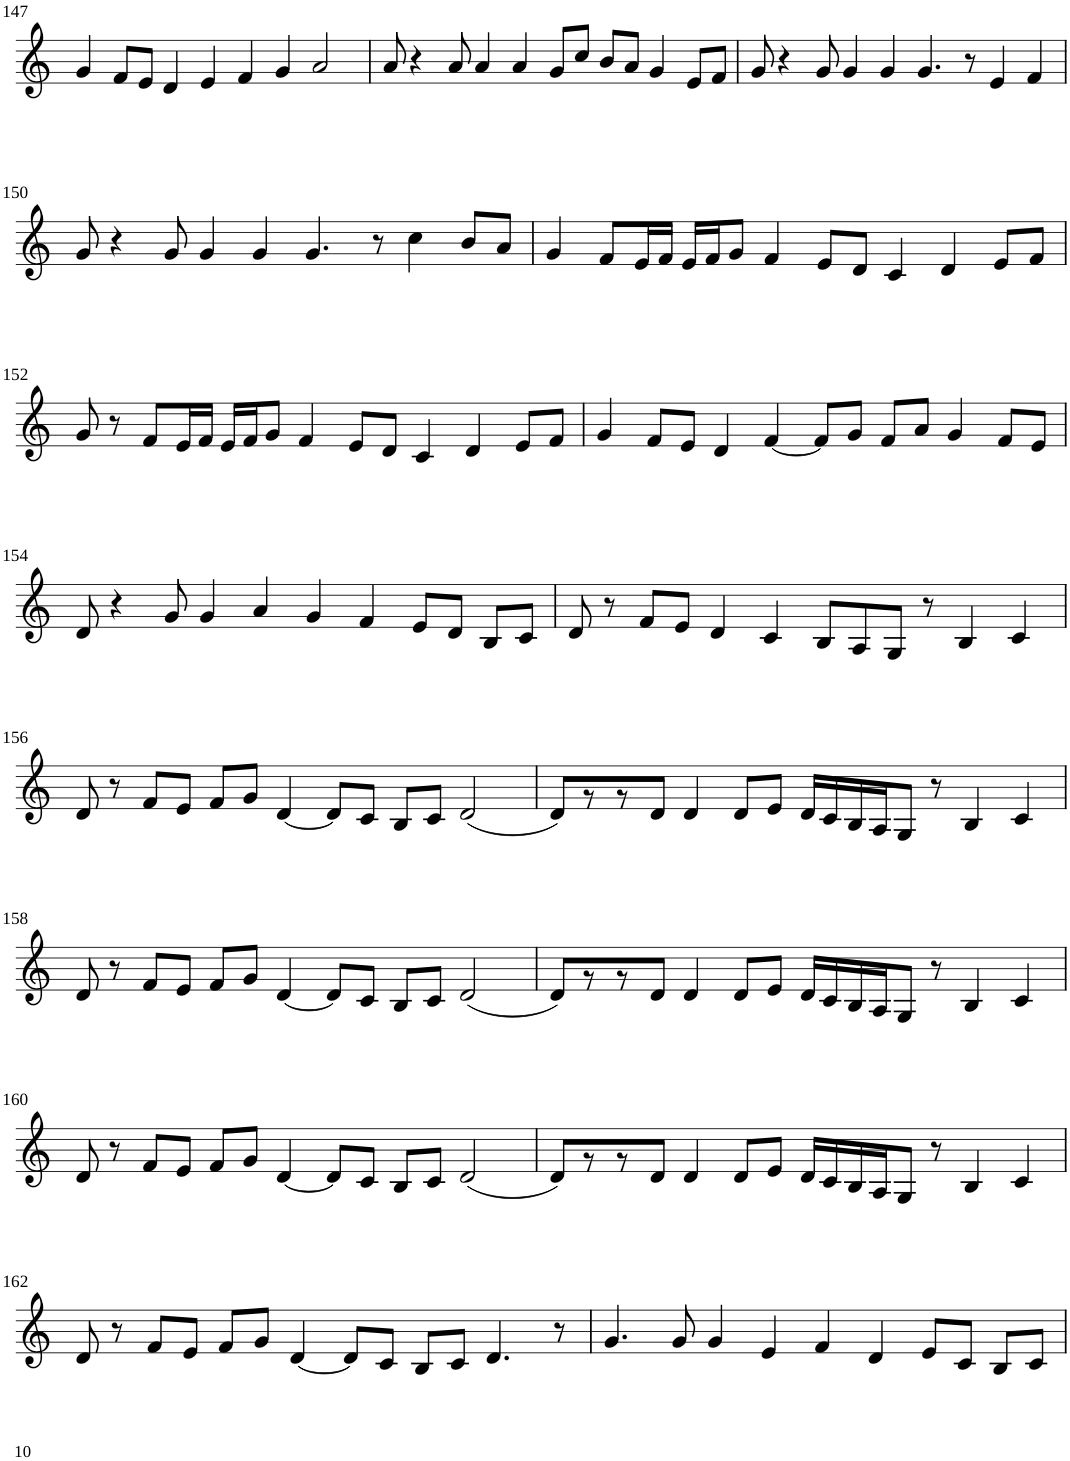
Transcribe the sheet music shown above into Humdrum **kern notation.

**kern
*part1
*staff1
*I"Violin
!!LO:PB:g=z
*clefG2
*k[]
*M8/4
=147
4g/
8f/L
8e/J
4d/
4e/
4f/
4g/
2a/
=148
8a/
4r
8a/
4a/
4a/
8g/L
8cc/J
8b/L
8a/J
4g/
8e/L
8f/J
=149
8g/
4r
8g/
4g/
4g/
4.g/
8r
4e/
4f/
!!LO:LB:g=z
=150
8g/
4r
8g/
4g/
4g/
4.g/
8r
4cc\
8b/L
8a/J
=151
4g/
8f/L
16e/L
16f/JJ
16e/LL
16f/J
8g/J
4f/
8e/L
8d/J
4c/
4d/
8e/L
8f/J
!!LO:LB:g=z
=152
8g/
8r
8f/L
16e/L
16f/JJ
16e/LL
16f/J
8g/J
4f/
8e/L
8d/J
4c/
4d/
8e/L
8f/J
=153
4g/
8f/L
8e/J
4d/
[4f/
8f/L]
8g/J
8f/L
8a/J
4g/
8f/L
8e/J
!!LO:LB:g=z
=154
8d/
4r
8g/
4g/
4a/
4g/
4f/
8e/L
8d/J
8B/L
8c/J
=155
8d/
8r
8f/L
8e/J
4d/
4c/
8B/L
8A/
8G/J
8r
4B/
4c/
!!LO:LB:g=z
=156
8d/
8r
8f/L
8e/J
8f/L
8g/J
[4d/
8d/L]
8c/J
8B/L
8c/J
(2d/
=157
8d/L)
8r
8r
8d/J
4d/
8d/L
8e/J
16d/LL
16c/
16B/
16A/J
8G/J
8r
4B/
4c/
!!LO:LB:g=z
=158
8d/
8r
8f/L
8e/J
8f/L
8g/J
[4d/
8d/L]
8c/J
8B/L
8c/J
(2d/
=159
8d/L)
8r
8r
8d/J
4d/
8d/L
8e/J
16d/LL
16c/
16B/
16A/J
8G/J
8r
4B/
4c/
!!LO:LB:g=z
=160
8d/
8r
8f/L
8e/J
8f/L
8g/J
[4d/
8d/L]
8c/J
8B/L
8c/J
(2d/
=161
8d/L)
8r
8r
8d/J
4d/
8d/L
8e/J
16d/LL
16c/
16B/
16A/J
8G/J
8r
4B/
4c/
!!LO:LB:g=z
=162
8d/
8r
8f/L
8e/J
8f/L
8g/J
[4d/
8d/L]
8c/J
8B/L
8c/J
4.d/
8r
=163
4.g/
8g/
4g/
4e/
4f/
4d/
8e/L
8c/J
8B/L
8c/J
=
*-
